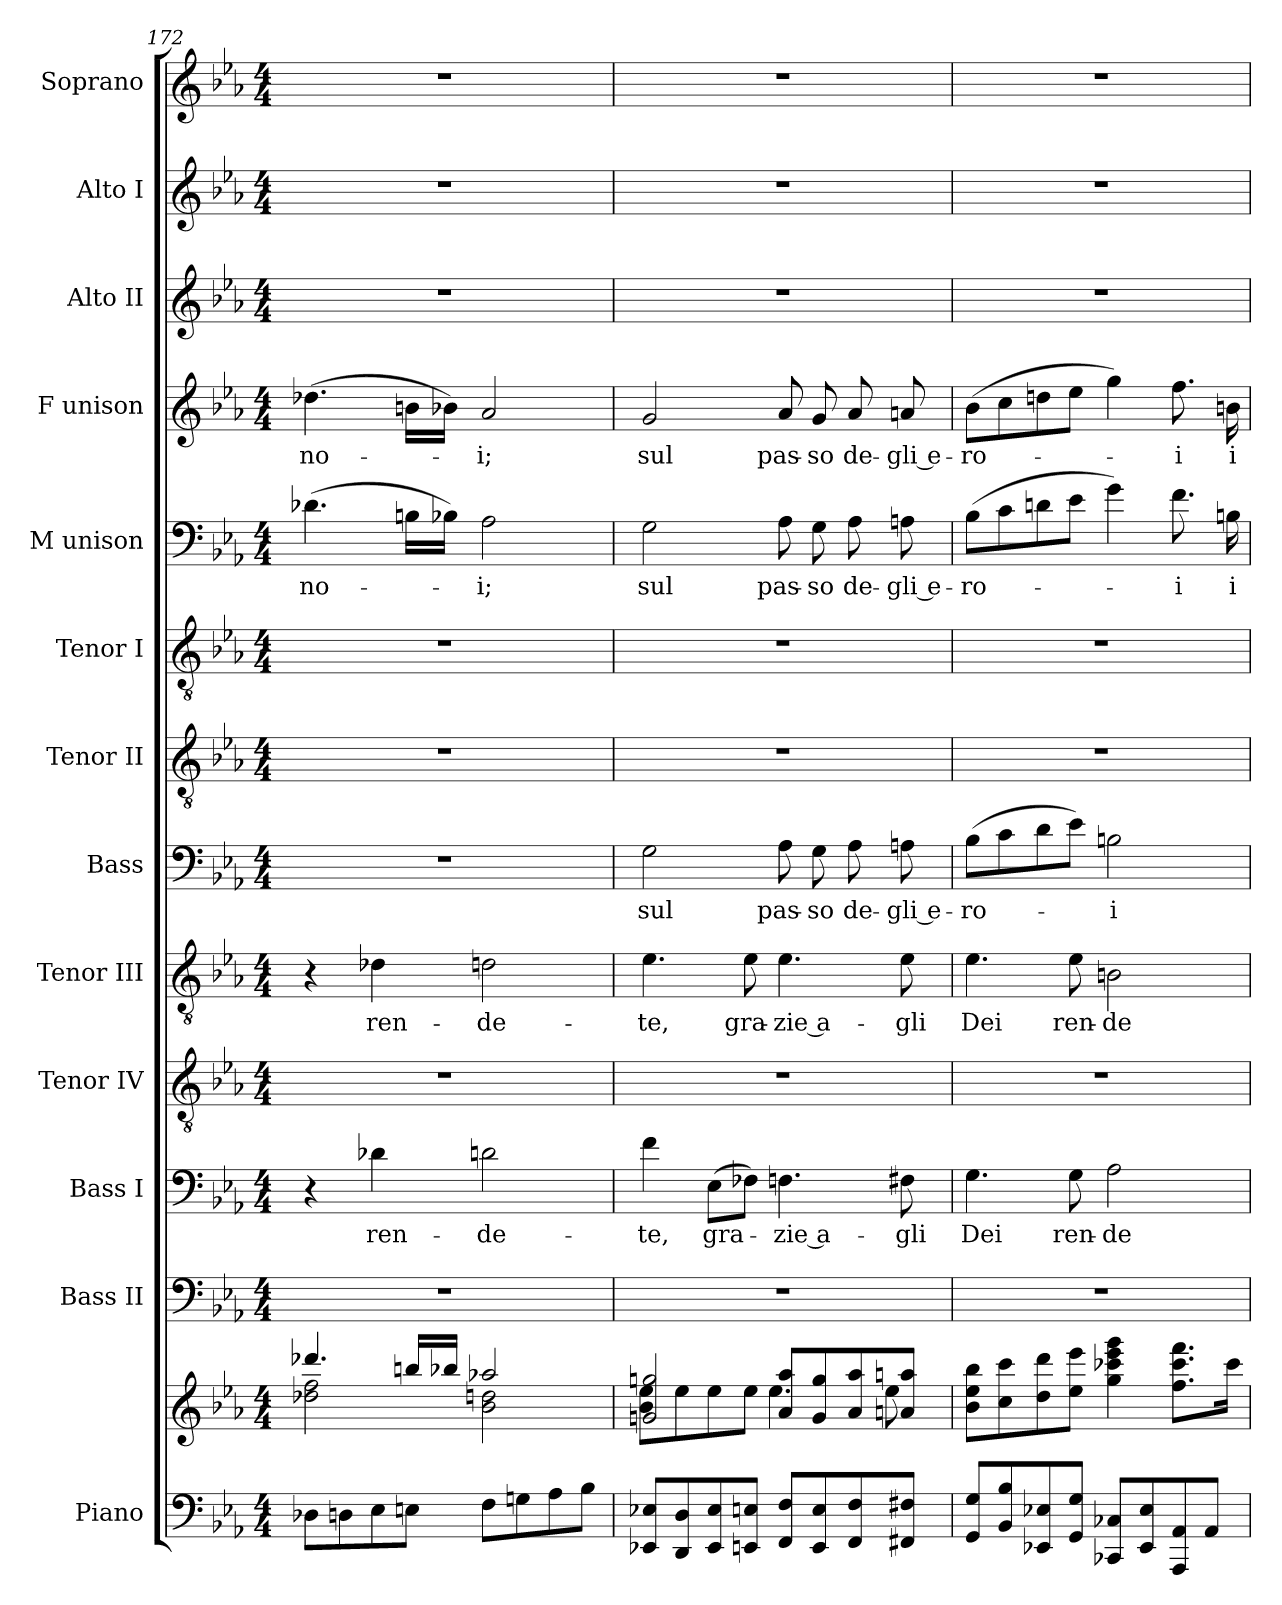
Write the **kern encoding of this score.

**kern	**kern	**kern	**kern	**text	**kern	**kern	**text	**kern	**text	**kern	**kern	**kern	**text	**kern	**text	**kern	**kern	**kern
*part13	*part13	*part12	*part11	*part11	*part10	*part9	*part9	*part8	*part8	*part7	*part6	*part5	*part5	*part4	*part4	*part3	*part2	*part1
*staff14	*staff13	*staff12	*staff11	*staff11	*staff10	*staff9	*staff9	*staff8	*staff8	*staff7	*staff6	*staff5	*staff5	*staff4	*staff4	*staff3	*staff2	*staff1
*I"Piano	*	*I"Bass II	*I"Bass I	*	*I"Tenor IV	*I"Tenor III	*	*I"Bass	*	*I"Tenor II	*I"Tenor I	*I"M unison	*	*I"F unison	*	*I"Alto II	*I"Alto I	*I"Soprano
*I'Pno.	*	*I'B.II	*I'B.I	*	*I'T.IV	*I'T.III	*	*I'B.	*	*I'T.II	*I'T.I	*I'M.u.	*	*I'F.u.	*	*I'A.II	*I'A.I	*I'S.
*clefF4	*clefG2	*clefF4	*clefF4	*	*clefGv2	*clefGv2	*	*clefF4	*	*clefGv2	*clefGv2	*clefF4	*	*clefG2	*	*clefG2	*clefG2	*clefG2
*k[b-e-a-]	*k[b-e-a-]	*k[b-e-a-]	*k[b-e-a-]	*	*k[b-e-a-]	*k[b-e-a-]	*	*k[b-e-a-]	*	*k[b-e-a-]	*k[b-e-a-]	*k[b-e-a-]	*	*k[b-e-a-]	*	*k[b-e-a-]	*k[b-e-a-]	*k[b-e-a-]
*M4/4	*M4/4	*M4/4	*M4/4	*	*M4/4	*M4/4	*	*M4/4	*	*M4/4	*M4/4	*M4/4	*	*M4/4	*	*M4/4	*M4/4	*M4/4
=172	=172	=172	=172	=172	=172	=172	=172	=172	=172	=172	=172	=172	=172	=172	=172	=172	=172	=172
*	*^	*	*	*	*	*	*	*	*	*	*	*	*	*	*	*	*	*
!	!	!	!	!	!	!	!	!	!	!	!	!	!	!LO:LY:b	!	!LO:LY:b	!	!	!
8D-X\L	4.ddd-X/	2dd-X\ 2ff\	1r	4r	.	1r	4r	.	1r	.	1r	1r	(>4.d-X\	no-	(>4.dd-X\	no-	1r	1r	1r
8Dn\	.	.	.	.	.	.	.	.	.	.	.	.	.	.	.	.	.	.	.
!	!	!	!	!	!LO:LY:b	!	!	!LO:LY:b	!	!	!	!	!	!	!	!	!	!	!
8E-\	.	.	.	4d-X\	ren-	.	4d-X\	ren-	.	.	.	.	.	.	.	.	.	.	.
8En\J	16bbn/LL	.	.	.	.	.	.	.	.	.	.	.	16Bn\LL	.	16bn\LL	.	.	.	.
.	16bb-X/JJ	.	.	.	.	.	.	.	.	.	.	.	16B-X\JJ)	.	16b-X\JJ)	.	.	.	.
!	!	!	!	!	!LO:LY:b	!	!	!LO:LY:b	!	!	!	!	!	!LO:LY:b	!	!LO:LY:b	!	!	!
8F\L	2aa-X/	2b-\ 2ddn\	.	2dn\	-de-	.	2dn\	-de-	.	.	.	.	2A-\	-i;	2a-/	-i;	.	.	.
8Gn\	.	.	.	.	.	.	.	.	.	.	.	.	.	.	.	.	.	.	.
8A-\	.	.	.	.	.	.	.	.	.	.	.	.	.	.	.	.	.	.	.
8B-\J	.	.	.	.	.	.	.	.	.	.	.	.	.	.	.	.	.	.	.
=173	=173	=173	=173	=173	=173	=173	=173	=173	=173	=173	=173	=173	=173	=173	=173	=173	=173	=173	=173
!	!	!	!	!	!LO:LY:b	!	!	!LO:LY:b	!	!LO:LY:b	!	!	!	!LO:LY:b	!	!LO:LY:b	!	!	!
8EE-X/ 8E-X/L	2gn/ 2ggn/	8b-\ 8ee-\L	1r	4f\	-te,	1r	4.e-\	-te,	2G\	sul	1r	1r	2G\	sul	2g/	sul	1r	1r	1r
8DD/ 8D/	.	8ee-\	.	.	.	.	.	.	.	.	.	.	.	.	.	.	.	.	.
!	!	!	!	!	!LO:LY:b	!	!	!	!	!	!	!	!	!	!	!	!	!	!
8EE-/ 8E-/	.	8ee-\	.	(>8E-\L	gra-	.	.	.	.	.	.	.	.	.	.	.	.	.	.
!	!	!	!	!	!	!	!	!LO:LY:b	!	!	!	!	!	!	!	!	!	!	!
8EEn/ 8En/J	.	8ee-\J	.	8F-X\J)	.	.	8e-\	gra-	.	.	.	.	.	.	.	.	.	.	.
!	!	!	!	!	!LO:LY:b	!	!	!LO:LY:b	!	!LO:LY:b	!	!	!	!LO:LY:b	!	!LO:LY:b	!	!	!
8FF/ 8F/L	8a-/ 8aa-/L	4.ee-\	.	4.Fn\	zie a-	.	4.e-\	zie a-	8A-\	pas-	.	.	8A-\	pas-	8a-/	pas-	.	.	.
!	!	!	!	!	!	!	!	!	!	!LO:LY:b	!	!	!	!LO:LY:b	!	!LO:LY:b	!	!	!
8EE/ 8E/	8g/ 8gg/	.	.	.	.	.	.	.	8G\	-so	.	.	8G\	-so	8g/	-so	.	.	.
!	!	!	!	!	!	!	!	!	!	!LO:LY:b	!	!	!	!LO:LY:b	!	!LO:LY:b	!	!	!
8FF/ 8F/	8a-/ 8aa-/	.	.	.	.	.	.	.	8A-\	de-	.	.	8A-\	de-	8a-/	de-	.	.	.
!	!	!	!	!	!LO:LY:b	!	!	!LO:LY:b	!	!LO:LY:b	!	!	!	!LO:LY:b	!	!LO:LY:b	!	!	!
8FF#X/ 8F#X/J	8an/ 8aan/J	8ee-\	.	8F#X\	-gli	.	8e-\	-gli	8An\	gli e-	.	.	8An\	gli e-	8an/	gli e-	.	.	.
!!LO:PB:g=z
=174	=174	=174	=174	=174	=174	=174	=174	=174	=174	=174	=174	=174	=174	=174	=174	=174	=174	=174	=174
!	!	!	!	!	!LO:LY:b	!	!	!LO:LY:b	!	!LO:LY:b	!	!	!	!LO:LY:b	!	!LO:LY:b	!	!	!
*	*v	*v	*	*	*	*	*	*	*	*	*	*	*	*	*	*	*	*	*
8GG/ 8G/L	8b-\ 8ee-\ 8bb-\L	1r	4.G\	Dei	1r	4.e-\	Dei	(>8B-\L	ro-	1r	1r	(>8B-\L	-ro-	(>8b-\L	-ro-	1r	1r	1r
8BB-/ 8B-/	8cc\ 8ccc\	.	.	.	.	.	.	8c\	.	.	.	8c\	.	8cc\	.	.	.	.
8EE-X/ 8E-X/	8dd\ 8ddd\	.	.	.	.	.	.	8d\	.	.	.	8dn\	.	8ddn\	.	.	.	.
!	!	!	!	!LO:LY:b	!	!	!LO:LY:b	!	!	!	!	!	!	!	!	!	!	!
8GG/ 8G/J	8ee-\ 8eee-\J	.	8G\	ren-	.	8e-\	ren-	8e-\J)	.	.	.	8e-\J	.	8ee-\J	.	.	.	.
!	!	!	!	!LO:LY:b	!	!	!LO:LY:b	!	!LO:LY:b	!	!	!	!	!	!	!	!	!
8CC-X/ 8C-X/L	4gg\ 4ccc-X\ 4eee-\ 4ggg\	.	2A-\	-de-	.	2Bn\	-de-	2Bn\	-i	.	.	4g\)	.	4gg\)	.	.	.	.
8EE-/ 8E-/	.	.	.	.	.	.	.	.	.	.	.	.	.	.	.	.	.	.
!	!	!	!	!	!	!	!	!	!	!	!	!	!LO:LY:b	!	!LO:LY:b	!	!	!
8AAA-/ 8AA-/	8.ff\ 8.ccc-\ 8.fff\L	.	.	.	.	.	.	.	.	.	.	8.f\	-i	8.ff\	-i	.	.	.
8AA-/J	.	.	.	.	.	.	.	.	.	.	.	.	.	.	.	.	.	.
!	!	!	!	!	!	!	!	!	!	!	!	!	!LO:LY:b	!	!LO:LY:b	!	!	!
.	16ccc-\Jk	.	.	.	.	.	.	.	.	.	.	16Bn\	i	16bn\	i	.	.	.
=	=	=	=	=	=	=	=	=	=	=	=	=	=	=	=	=	=	=
*-	*-	*-	*-	*-	*-	*-	*-	*-	*-	*-	*-	*-	*-	*-	*-	*-	*-	*-
